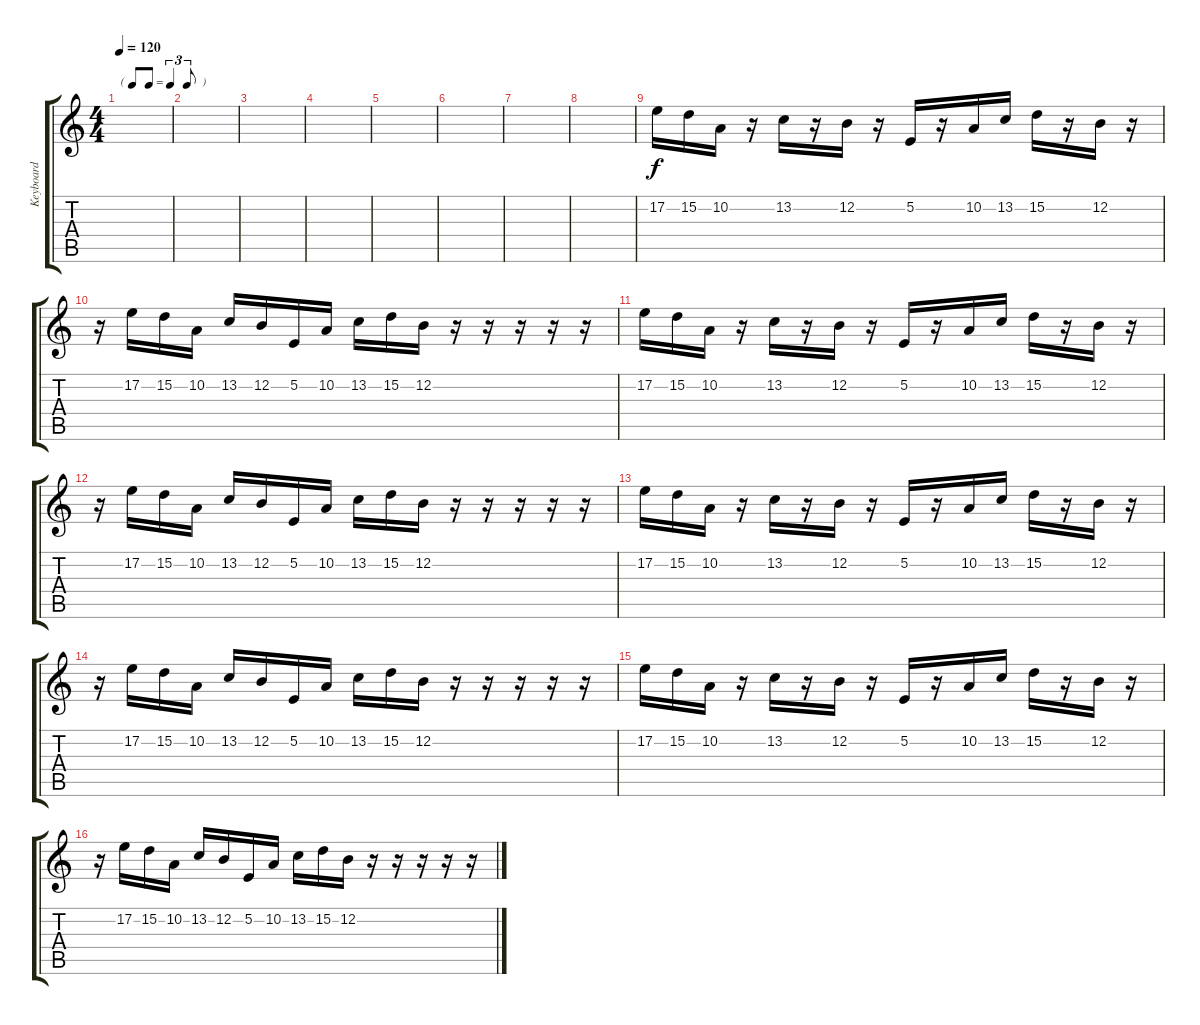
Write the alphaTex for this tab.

\track ("Keyboard" "Keyboard") {instrument pad3polysynth}
\staff {score tabs}
\tuning (E4 B3 G3 D3 A2 E2) {hide}
\ts (4 4)
\tf triplet8th
\tempo 120
\clef g2
\ks c
|
|
|
|
|
|
|
|
17.2.16 15.2.16 10.2.16 r.16 13.2.16 r.16 12.2.16 r.16 5.2.16 r.16 10.2.16 13.2.16 15.2.16 r.16 12.2.16 r.16 |
r.16 17.2.16 15.2.16 10.2.16 13.2.16 12.2.16 5.2.16 10.2.16 13.2.16 15.2.16 12.2.16 r.16 r.16 r.16 r.16 r.16 |
17.2.16 15.2.16 10.2.16 r.16 13.2.16 r.16 12.2.16 r.16 5.2.16 r.16 10.2.16 13.2.16 15.2.16 r.16 12.2.16 r.16 |
r.16 17.2.16 15.2.16 10.2.16 13.2.16 12.2.16 5.2.16 10.2.16 13.2.16 15.2.16 12.2.16 r.16 r.16 r.16 r.16 r.16 |
17.2.16 15.2.16 10.2.16 r.16 13.2.16 r.16 12.2.16 r.16 5.2.16 r.16 10.2.16 13.2.16 15.2.16 r.16 12.2.16 r.16 |
r.16 17.2.16 15.2.16 10.2.16 13.2.16 12.2.16 5.2.16 10.2.16 13.2.16 15.2.16 12.2.16 r.16 r.16 r.16 r.16 r.16 |
17.2.16 15.2.16 10.2.16 r.16 13.2.16 r.16 12.2.16 r.16 5.2.16 r.16 10.2.16 13.2.16 15.2.16 r.16 12.2.16 r.16 |
r.16 17.2.16 15.2.16 10.2.16 13.2.16 12.2.16 5.2.16 10.2.16 13.2.16 15.2.16 12.2.16 r.16 r.16 r.16 r.16 r.16
